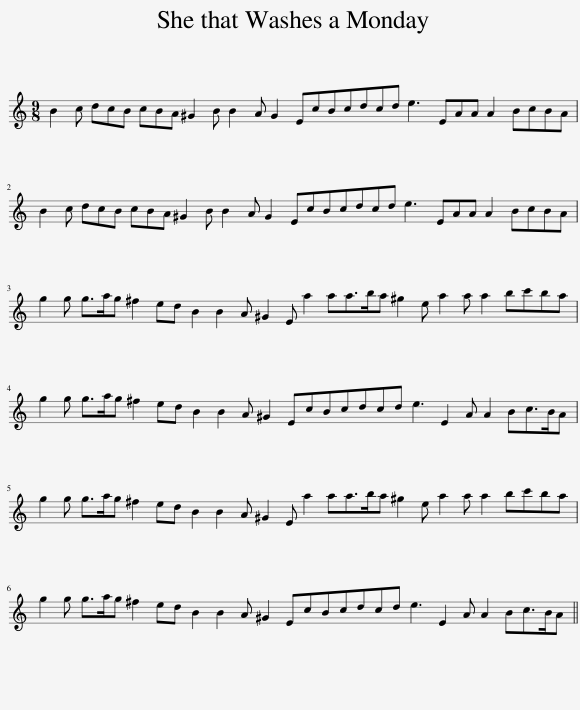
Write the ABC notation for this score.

X:1
L:1/8
M:9/8
I:linebreak $
K:C
V:1 treble
V:1
 B2 c dcB cBA ^G2 B B2 A G2 EcBcdcd e3 EAA A2 BcBA |$ B2 c dcB cBA ^G2 B B2 A G2 EcBcdcd e3 EAA A2 BcBA |$ g2 g g>ag ^f2 ed B2 B2 A ^G2 E a2 aa>ba ^g2 e a2 a a2 bc'ba |$ g2 g g>ag ^f2 ed B2 B2 A ^G2 EcBcdcd e3 E2 A A2 Bc>BA |$ g2 g g>ag ^f2 ed B2 B2 A ^G2 E a2 aa>ba ^g2 e a2 a a2 bc'ba |$ %5
 g2 g g>ag ^f2 ed B2 B2 A ^G2 EcBcdcd e3 E2 A A2 Bc>BA || %6
